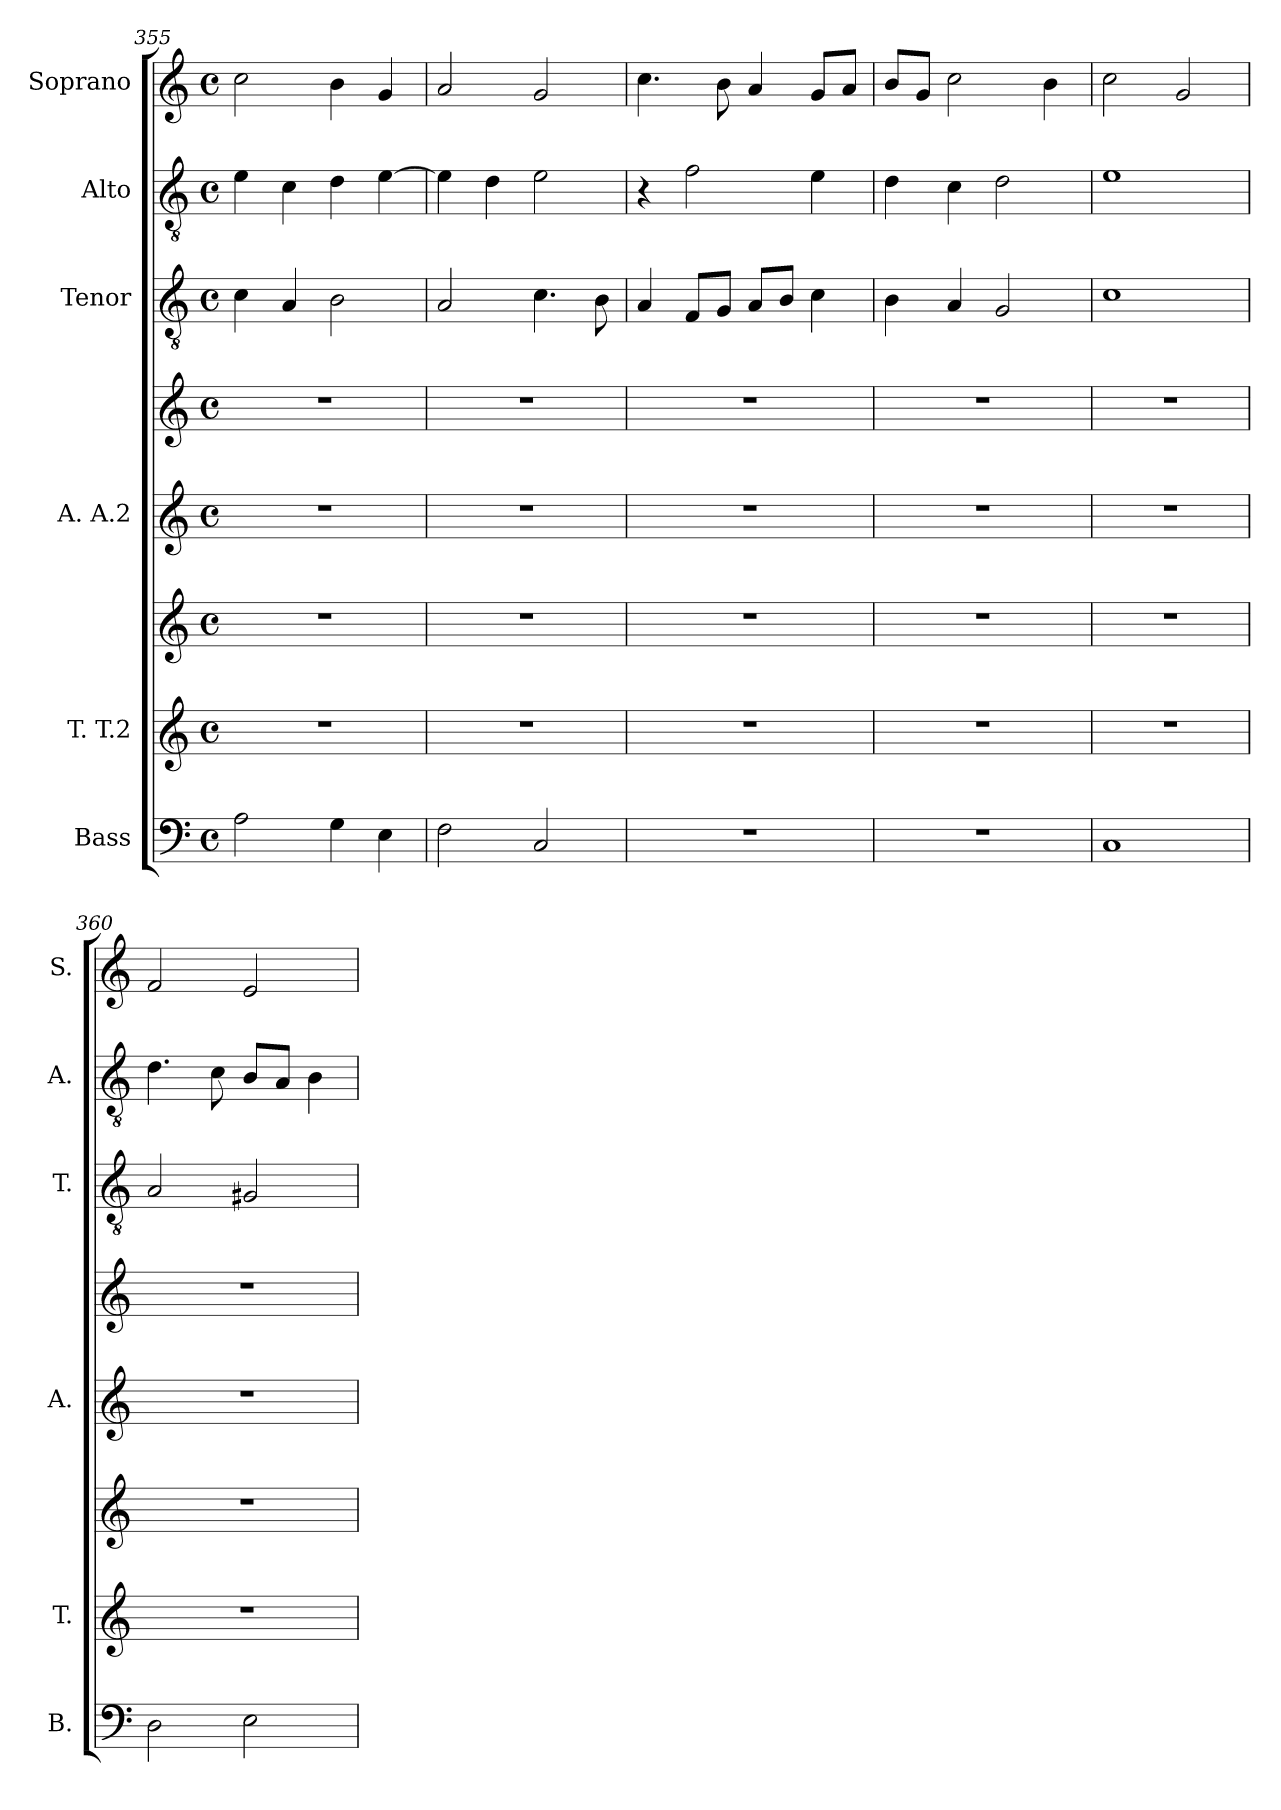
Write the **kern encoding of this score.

**kern	**kern	**kern	**kern	**kern	**kern	**kern	**kern
*part6	*part5	*part5	*part4	*part4	*part3	*part2	*part1
*staff8	*staff7	*staff6	*staff5	*staff4	*staff3	*staff2	*staff1
*I"Bass	*I"T. T.2	*	*I"A. A.2	*	*I"Tenor	*I"Alto	*I"Soprano
*I'B.	*I'T.	*	*I'A.	*	*I'T.	*I'A.	*I'S.
*clefF4	*clefG2	*clefG2	*clefG2	*clefG2	*clefGv2	*clefGv2	*clefG2
*k[]	*k[]	*k[]	*k[]	*k[]	*k[]	*k[]	*k[]
*C:	*C:	*C:	*C:	*C:	*C:	*C:	*C:
*M4/4	*M4/4	*M4/4	*M4/4	*M4/4	*M4/4	*M4/4	*M4/4
*met(c)	*met(c)	*met(c)	*met(c)	*met(c)	*met(c)	*met(c)	*met(c)
=355	=355	=355	=355	=355	=355	=355	=355
2A\	1r	1r	1r	1r	4c\	4e\	2cc\
.	.	.	.	.	4A/	4c\	.
4G\	.	.	.	.	2B\	4d\	4b\
4E\	.	.	.	.	.	[<4e\	4g/
!!LO:LB:g=z
=356	=356	=356	=356	=356	=356	=356	=356
2F\	1r	1r	1r	1r	2A/	4e\]	2a/
.	.	.	.	.	.	4d\	.
2C/	.	.	.	.	4.c\	2e\	2g/
.	.	.	.	.	8B\	.	.
=357	=357	=357	=357	=357	=357	=357	=357
1r	1r	1r	1r	1r	4A/	4r	4.cc\
.	.	.	.	.	8F/L	2f\	.
.	.	.	.	.	8G/J	.	8b\
.	.	.	.	.	8A/L	.	4a/
.	.	.	.	.	8B/J	.	.
.	.	.	.	.	4c\	4e\	8g/L
.	.	.	.	.	.	.	8a/J
=358	=358	=358	=358	=358	=358	=358	=358
1r	1r	1r	1r	1r	4B\	4d\	8b/L
.	.	.	.	.	.	.	8g/J
.	.	.	.	.	4A/	4c\	2cc\
.	.	.	.	.	2G/	2d\	.
.	.	.	.	.	.	.	4b\
=359	=359	=359	=359	=359	=359	=359	=359
1C	1r	1r	1r	1r	1c	1e	2cc\
.	.	.	.	.	.	.	2g/
=360	=360	=360	=360	=360	=360	=360	=360
2D\	1r	1r	1r	1r	2A/	4.d\	2f/
.	.	.	.	.	.	8c\	.
2E\	.	.	.	.	2G#X/	8B/L	2e/
.	.	.	.	.	.	8A/J	.
.	.	.	.	.	.	4B\	.
=	=	=	=	=	=	=	=
*-	*-	*-	*-	*-	*-	*-	*-
